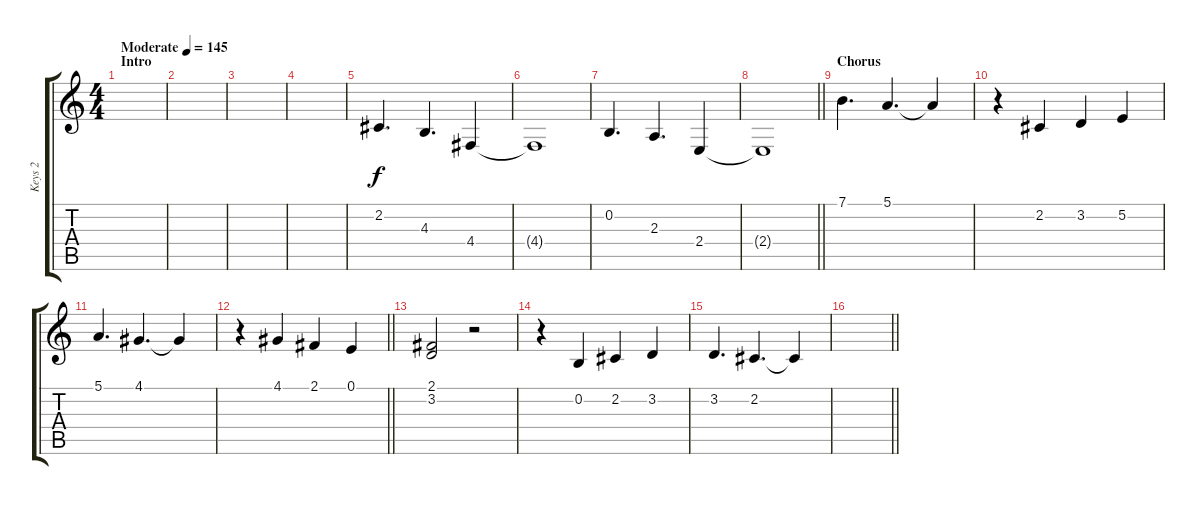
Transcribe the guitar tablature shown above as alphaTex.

\track ("Keys 2" "Keys 2") {instrument electricpiano2}
\staff {score tabs}
\tuning (E4 B3 G3 D3 A2 E2) {hide}
\ts (4 4)
\section ("" "Intro")
\tempo (145 "Moderate")
\clef g2
\ks c
|
|
|
|
2.2.4{d} 4.3.4{d} 4.4.4 |
4.4{t}.1 |
0.2.4{d} 2.3.4{d} 2.4.4 |
\barLineRight lightlight
2.4{t}.1 |
\section ("" "Chorus")
7.1.4{d} 5.1.4{d} 5.1{t}.4 |
r.4 2.2.4 3.2.4 5.2.4 |
5.1.4{d} 4.1.4{d} 4.1{t}.4 |
\barLineRight lightlight
r.4 4.1.4 2.1.4 0.1.4 |
(2.1 3.2).2 r.2 |
r.4 0.2.4 2.2.4 3.2.4 |
3.2.4{d} 2.2.4{d} 2.2{t}.4 |
\barLineRight lightlight
